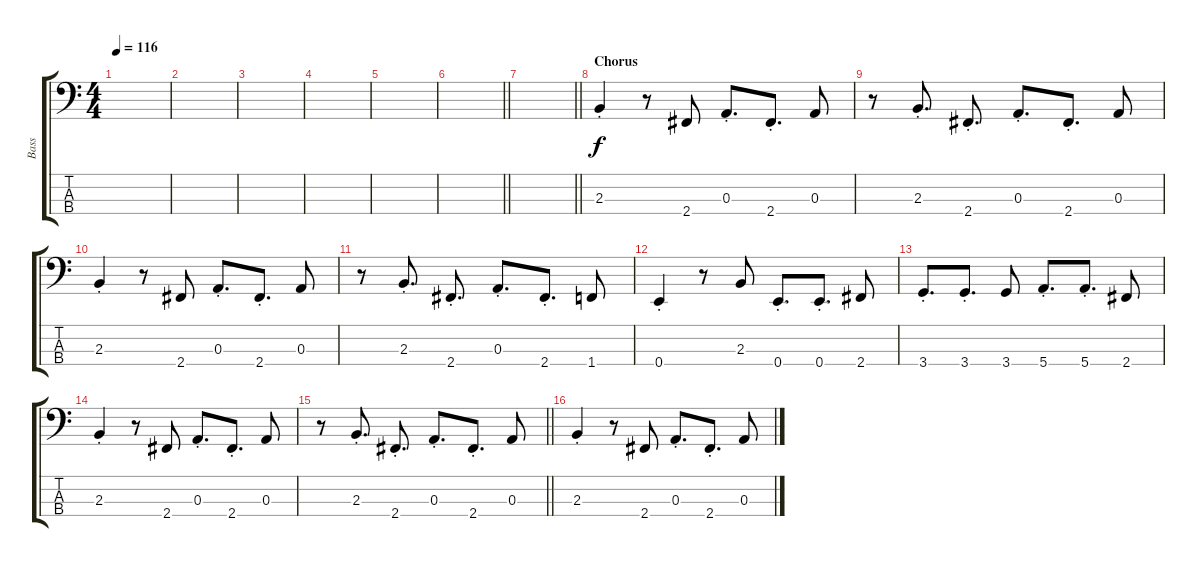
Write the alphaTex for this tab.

\track ("Bass" "Bass") {instrument electricbassfinger}
\staff {score tabs}
\tuning (G2 D2 A1 E1) {hide}
\ts (4 4)
\tempo 116
\clef f4
\ks c
|
|
|
|
|
\barLineRight lightlight
|
\barLineRight lightlight
|
\section ("" "Chorus")
2.3{st}.4 r.8 2.4.8 0.3{st}.8{d} 2.4{st}.8{d} 0.3.8 |
r.8 2.3{st}.8{d} 2.4{st}.8{d} 0.3{st}.8{d} 2.4{st}.8{d} 0.3.8 |
2.3{st}.4 r.8 2.4.8 0.3{st}.8{d} 2.4{st}.8{d} 0.3.8 |
r.8 2.3{st}.8{d} 2.4{st}.8{d} 0.3{st}.8{d} 2.4{st}.8{d} 1.4.8 |
0.4{st}.4 r.8 2.3.8 0.4{st}.8{d} 0.4{st}.8{d} 2.4.8 |
3.4{st}.8{d} 3.4{st}.8{d} 3.4.8 5.4{st}.8{d} 5.4{st}.8{d} 2.4.8 |
2.3{st}.4 r.8 2.4.8 0.3{st}.8{d} 2.4{st}.8{d} 0.3.8 |
\barLineRight lightlight
r.8 2.3{st}.8{d} 2.4{st}.8{d} 0.3{st}.8{d} 2.4{st}.8{d} 0.3.8 |
2.3{st}.4 r.8 2.4.8 0.3{st}.8{d} 2.4{st}.8{d} 0.3.8
